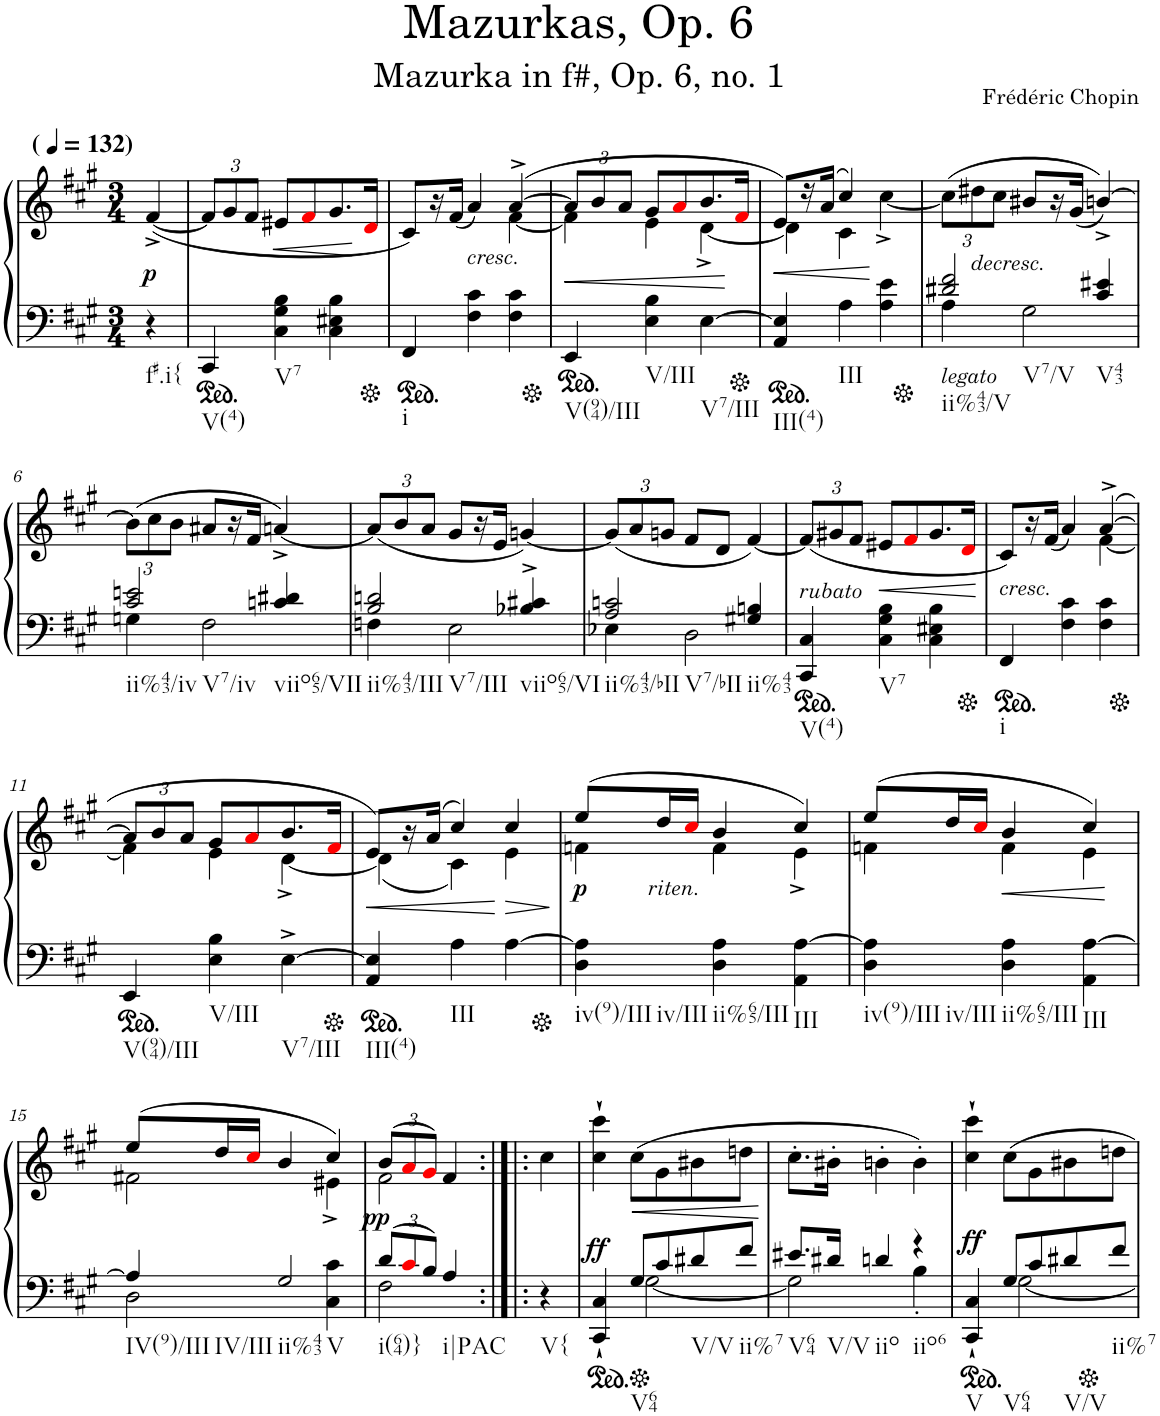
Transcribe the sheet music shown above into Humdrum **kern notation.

**kern	**kern	**dynam
*part2	*part1	*part1
*staff2	*staff1	*staff1
*I"piano	*I"piano	*
*I'Pno	*I'Pno	*
*clefF4	*clefG2	*
*k[f#c#g#]	*k[f#c#g#]	*
*f#:	*f#:	*
*M3/4	*M3/4	*
*MM132	*MM132	*
=	=	=
!	!LO:TX:a:B:t=(	!
!	!LO:TX:a:B:t=)	!
!LO:TX:b:t=f#.i{	!	!
!	!	!LO:DY:b
4r	([4f#^/	p
=1	=1	=1
*ped	*	*
*	*Xbrackettup	*
!LO:TX:b:t=V(4)	!	!
4CC#/	12f#/L]	.
.	12g#/	.
.	12f#/J	.
!LO:TX:b:t=V7	!	!
!	!	!LO:HP:b
4C#\ 4G#\ 4B\	8e#X/L	<
.	8f#i/	.
4C#\ 4E#X\ 4B\	8.g#/	.
.	16di/Jk	[
=2	=2	=2
*Xped	*	*
*ped	*	*
*	*^	*
!LO:TX:b:t=i	!	!	!
4FF#/	8c#/L)	2ryy	.
.	16r	.	.
.	(16f#/JJ	.	.
!	!LO:TX:b:i:t=cresc.	!	!
4F#\ 4c#\	4a/)	.	.
4F#\ 4c#\	([4a^/	[4f#\	.
=3	=3	=3	=3
*Xped	*	*	*
*ped	*	*	*
!LO:TX:b:t=V(94)/III	!	!	!
!	!	!	!LO:HP:b
4EE/	12a/L]	4f#\]	<
.	12b/	.	.
.	12a/J	.	.
!LO:TX:b:t=V/III	!	!	!
4E\ 4B\	8g#/L	4e\	.
.	8ai/	.	.
!LO:TX:b:t=V7/III	!	!	!
[4E\	8.b/	[4d^\	.
.	16f#i/Jk	.	[
=4	=4	=4	=4
*Xped	*	*	*
*ped	*	*	*
!LO:TX:b:t=III(4)	!	!	!
!	!	!	!LO:HP:b
4AA/ 4E/]	8e/L)	4d\]	<
.	16r	.	.
.	(16a/JJ	.	.
!LO:TX:b:t=III	!	!	!
4A\	4cc#/)	4c#\	.
4A\ 4e\	4ryy	[4cc#^\	[
*	*v	*v	*
=5	=5	=5
*Xped	*	*
*^	*^	*
!LO:TX:b:i:t=legato	!	!	!	!
!LO:TX:b:t=ii%43/V	!	!	!	!
!LO:TX:b:t=V7/V	!	!	!	!
*	*	*v	*v	*
2d#X/ 2f#/	4A\	(12cc#\L]	.
!	!	!LO:TX:b:i:t=decresc.	!
.	.	12dd#X\	.
.	.	12cc#\J	.
.	2G#\	8b#X/L	.
.	.	16r	.
.	.	(16g#/JJ	.
!LO:TX:b:t=V43	!	!	!
4c#/ 4e#X/	.	[4bn^/))	.
!!LO:LB:g=z
=6	=6	=6	=6
!LO:TX:b:t=ii%43/iv	!	!	!
!LO:TX:b:t=V7/iv	!	!	!
2c#/ 2en/	4Gn\	(12b\L]	.
.	.	12cc#\	.
.	.	12b\J	.
.	2F#\	8a#X/L	.
.	.	16r	.
.	.	16f#/JJ	.
!LO:TX:b:t=viio65/VII	!	!	!
4cn/ 4d#X/	.	[4an^/)	.
=7	=7	=7	=7
!LO:TX:b:t=ii%43/III	!	!	!
!LO:TX:b:t=V7/III	!	!	!
2B/ 2dn/	4Fn\	(12a/L]	.
.	.	12b/	.
.	.	12a/J	.
.	2E\	8g#/L	.
.	.	16r	.
.	.	16e/JJ	.
!LO:TX:b:t=viio65/VI	!	!	!
4B-X/^ 4c#X/^	.	[4gn/)	.
=8	=8	=8	=8
!LO:TX:b:t=ii%43/bII	!	!	!
!LO:TX:b:t=V7/bII	!	!	!
2A/ 2cn/	4E-X\	(12g/L]	.
.	.	12a/	.
.	.	12gn/J	.
.	2D\	8f#/L	.
.	.	8d/J	.
!LO:TX:b:t=ii%43	!	!	!
4G#X/ 4Bn/	.	[4f#/)	.
*v	*v	*	*
=9	=9	=9
*ped	*	*
!	!LO:TX:b:i:t=rubato	!
!LO:TX:b:t=V(4)	!	!
4CC#/ 4C#/	(12f#/L]	.
.	12g#X/	.
.	12f#/J	.
!LO:TX:b:t=V7	!	!
!	!	!LO:HP:b
4C#\ 4G#\ 4B\	8e#X/L	<
.	8f#i/	.
4C#\ 4E#X\ 4B\	8.g#/	.
.	16di/Jk	.
.	.	[
=10	=10	=10
*Xped	*	*
*ped	*	*
*	*^	*
!	!LO:TX:b:i:t=cresc.	!	!
!LO:TX:b:t=i	!	!	!
4FF#/	8c#/L)	2ryy	.
.	16r	.	.
.	(16f#/JJ	.	.
4F#\ 4c#\	4a/)	.	.
4F#\ 4c#\	([4a^/	[4f#\	.
!!LO:LB:g=z	!!
=11	=11	=11	=11
*Xped	*	*	*
*ped	*	*	*
!LO:TX:b:t=V(94)/III	!	!	!
4EE/	12a/L]	4f#\]	.
.	12b/	.	.
.	12a/J	.	.
!LO:TX:b:t=V/III	!	!	!
4E\ 4B\	8g#/L	4e\	.
.	8ai/	.	.
!LO:TX:b:t=V7/III	!	!	!
[4E^\	8.b/	[4d^\	.
.	16f#i/Jk	.	.
=12	=12	=12	=12
*Xped	*	*	*
*ped	*	*	*
!LO:TX:b:t=III(4)	!	!	!
!	!	!	!LO:HP:b
4AA/ 4E/]	8e/L)	(4d\]	<
.	16r	.	.
.	(16a/JJ	.	.
!LO:TX:b:t=III	!	!	!
4A\	4cc#/)	4c#\)	.
!	!	!	!LO:HP:n=1:b
[4A\	4cc#/	4e\	[ >
*	*v	*v	*
.	.	]
=13	=13	=13
*Xped	*	*
*	*^	*
!LO:TX:b:t=iv(9)/III	!	!	!
!LO:TX:b:t=iv/III	!	!	!
!	!	!	!LO:DY:b
4D\ 4A\]	(8ee/L	4fn\	p
!	!LO:TX:b:i:t=riten.	!	!
.	16dd/L	.	.
.	16cc#i/JJ	.	.
!LO:TX:b:t=ii%65/III	!	!	!
4D\ 4A\	4b/	4f\	.
!LO:TX:b:t=III	!	!	!
4AA\ [4A\	4cc#/)	4e^\	.
=14	=14	=14	=14
!LO:TX:b:t=iv(9)/III	!	!	!
!LO:TX:b:t=iv/III	!	!	!
4D\ 4A\]	(8ee/L	4fn\	.
.	16dd/L	.	.
.	16cc#i/JJ	.	.
!LO:TX:b:t=ii%65/III	!	!	!
!	!	!	!LO:HP:b
4D\ 4A\	4b/	4f\	<
!LO:TX:b:t=III	!	!	!
4AA\ [4A\	4cc#/)	4e\	.
*	*v	*v	*
.	.	[
!!LO:LB:g=z
=15	=15	=15
*^	*^	*
!LO:TX:b:t=IV(9)/III	!	!	!	!
!LO:TX:b:t=IV/III	!	!	!	!
4A/]	2D\	(8ee/L	2f#X\	.
.	.	16dd/L	.	.
.	.	16cc#i/JJ	.	.
!LO:TX:b:t=ii%43	!	!	!	!
!LO:TX:b:t=V	!	!	!	!
2G#/	.	4b/	.	.
.	4C#\ 4c#\	4cc#/)	4e#X^\	.
=16	=16	=16	=16	=16
*Xbrackettup	*	*	*	*
!LO:TX:b:t=i(64)}	!	!	!	!
!	!	!	!	!LO:DY:b
(12d/L	2F#\	(12b/L	2f#\	pp
12c#i/	.	12ai/	.	.
12B/J)	.	12g#i/J)	.	.
!LO:TX:b:t=i|PAC	!	!	!	!
4A/	.	4f#/	.	.
*v	*v	*	*	*
*	*v	*v	*
=16X1:|!|:	=16X1:|!|:	=16X1:|!|:
!LO:TX:b:t=V{	!	!
4r	4cc#\	.
=17	=17	=17
*ped	*	*
*^	*	*
!	!	!	!LO:DY:b
4CC#/` 4C#/`	4ryy	4cc#\` 4ccc#\`	ff
!LO:TX:b:t=V64	!	!	!
!	!	!	!LO:HP:b
8G#/L	[2G#\	(8cc#\L	<
*Xped	*	*	*
8c#/	.	8g#\	.
!LO:TX:b:t=V/V	!	!	!
8d#X/	.	8b#X\	.
!LO:TX:b:t=ii%7	!	!	!
8f#/J	.	8ddn\J	.
*v	*v	*	*
.	.	[
=18	=18	=18
*^	*	*
!LO:TX:b:t=V64	!	!	!
8.e#X/L	2G#\]	8.cc#'\L	.
!LO:TX:b:t=V/V	!	!	!
16d#X/Jk	.	16b#X'\Jk	.
!LO:TX:b:t=iio	!	!	!
4dn/	.	4bn'\	.
!LO:TX:b:t=iio6	!	!	!
4r	4B'\	4b'\)	.
=19	=19	=19	=19
*ped	*	*	*
!LO:TX:b:t=V	!	!	!
!	!	!	!LO:DY:b
4CC#/` 4C#/`	4ryy	4cc#\` 4ccc#\`	ff
!LO:TX:b:t=V64	!	!	!
8G#/L	[2G#\	8cc#\L	.
8c#/	.	8g#\	.
!LO:TX:b:t=V/V	!	!	!
8d#X/	.	8b#X\	.
*Xped	*	*	*
!LO:TX:b:t=ii%7	!	!	!
8f#/J	.	8ddn\J	.
*v	*v	*	*
=	=	=
*-	*-	*-
